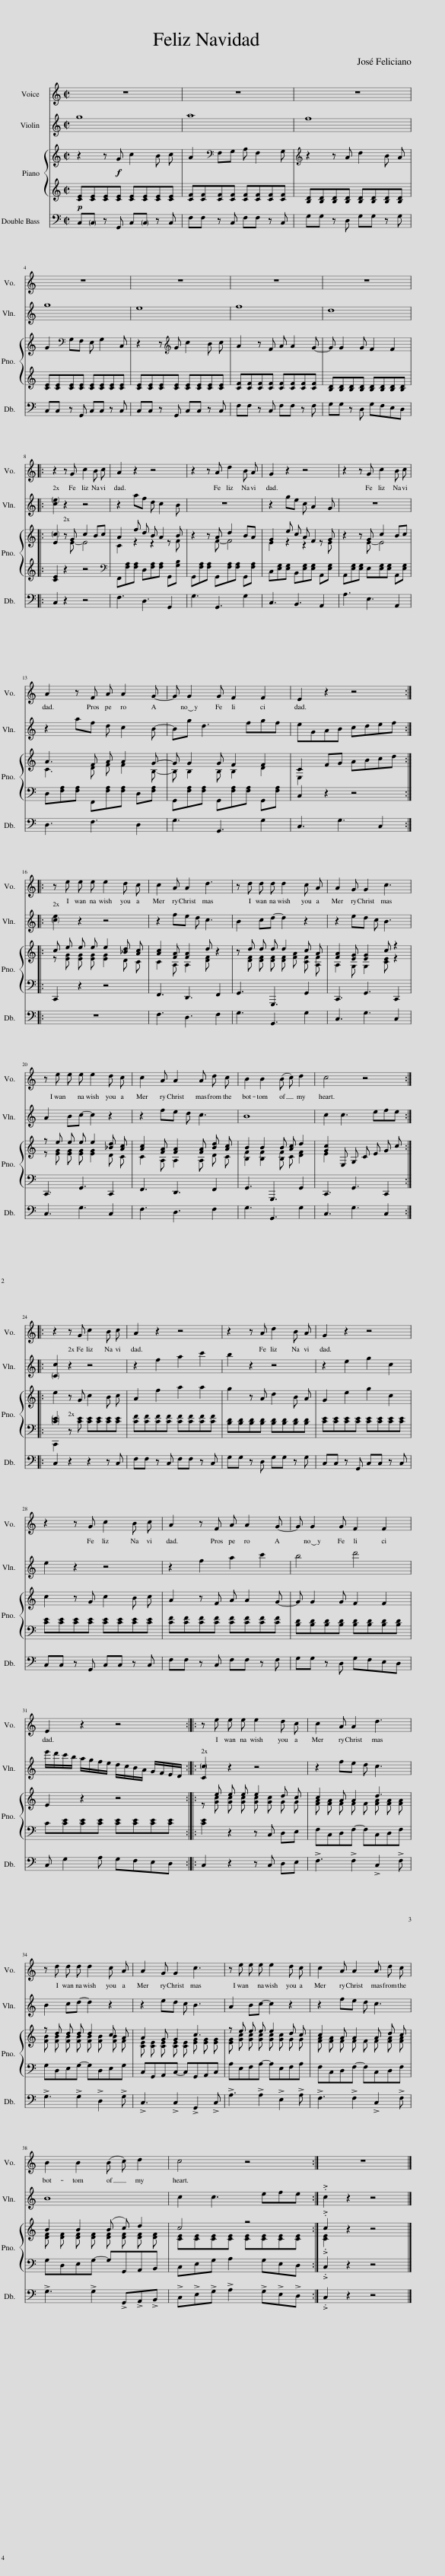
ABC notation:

X:1
%%score 1 2 { ( 3 5 ) | ( 4 6 ) } 7
L:1/8
M:2/2
I:linebreak $
K:C
V:1 treble
V:2 treble
V:3 treble
V:5 treble
V:4 treble
V:6 treble
V:7 bass transpose=-12
V:1
 z8 | z8 | z8 |$ z8 | z8 | %5
 z8 | z8 |:$ z2 z G c2 B c | A2 z2 z4 | z2 z A d2 B A | %10
 G2 z2 z4 | z2 z G c2 B c |$ A2 z F A A2 G- | G G2 G F2 F2 | E2 z2 z4 ::$ %15
 z e e e e2 d c | c2 A A2 d3 | z d d d d2 c A | A2 G G2 c3 |$ z e e e e2 d c | %20
 c2 A A2 A d c | B2 B2 (B c) d2 | c4 z4 ::$ z2 z G c2 B c | A2 z2 z4 | %25
 z2 z A d2 B A | G2 z2 z4 |$ z2 z G c2 B c | A2 z F A A2 G- | G G2 G F2 F2 |$ %30
 E2 z2 z4 :: z e e e e2 d c | c2 A A2 d3 |$ z d d d d2 c A | A2 G G2 c3 | %35
 z e e e e2 d c | c2 A A2 A d c |$ B2 B2 (B c) d2 | c4 z4 :| z8 |] %40
V:2
 g8 | a8 | f8 |$ g8 | e8 | %5
 f8 | d8 |:$ [ce]2 z2 z4 | z2 af d c2 B | z8 | %10
 z2 ge c A2 G | z8 |$ z2 af d c2 B- | Bg d3 fgf | eGAB cdef ::$ %15
 [ce]2 z2 z4 | z2 fe d c3 | B2 cd- d2 z2 | z2 ed c B3 |$ A2 Bc- c2 z2 | %20
 z2 fe d c3 | B8 | c2 c3 efe ::$ [Cc]2 z2 z4 | z2 f2 a2 c'2 | %25
 b2 z2 z4 | z2 e2 g2 c2 |$ e2 z2 z4 | z2 f2 a2 c'2 | b4 d'4 |$ %30
 e'/d'/c'/b/ a/g/f/e/ d/c/B/A/ G/F/E/D/ :: [Cc]2 z2 z4 | z2 fe d c3 |$ B2 cd- d2 z2 | z2 ed c B3 | %35
 A2 Bc- c2 z2 | z2 fe d c3 |$ B8 | c2 c3 efe :| .c2 z2 z4 |] %40
V:3
 z2 z!f! G c2 B c | A2[K:bass] F,G, A, F,2 G, |[K:treble] z2 z A d2 B A |$ G2[K:bass] G,F, E, G,2 C, | z2 z[K:treble] G c2 B c | %5
 A2 z F A A2 G- | G G2 G F2 F2 |:$ [Ec]2 z G c2 Bc | A2 f d B A2 B | z2 z A d2 BA | %10
 G2 e c A F2 G | z2 z G c2 Bc |$ A3 F A A2 G- | G G2 G F2 F2 | C2 FG ABcd ::$ %15
 c e e e e2 [_Bd] [Ac] | [Ac]2 [FA] [FA]2 d z2 | z d d d d2 c A | [FA]2 [EG] [EG]2 c z2 |$ z e e e e2 [_Bd] [Ac] | %20
 [Ac]2 [FA] [FA]2 [FA] [Bd] [Ac] | B2 B2 B [Ac] d2 | [Gc]2 E, G, C E G c ::$ e2 z G c2 B c | A2 f2 a2 a2 | %25
 g2 z A d2 B A | G2 e2 g2 c2 |$ c2 z G c2 B c | A2 z F A A2 G- | G G2 G F2 F2 |$ %30
 E2 z2 z4 :: x e e e e2 d c | c2 A A2 d3 |$ z d d d d2 c A | A2 G G2 c3 | %35
 z e e e e2 d c | c2 A A2 A d c |$ B2 B2 (B c) d2 | c4 z4 :| .c2 z2 z4 |] %40
V:4
!p! [CE][CE][CE][CE] [CE][CE][CE][CE] | [CF][CF][CF][CF] [CF][CF][CF][CF] | [B,D][B,D][B,D][B,D] [B,D][B,D][B,D][B,D] |$ [CE][CE][CE][CE] [CE][CE][CE][CE] | [CE][CE][CE][CE] [CE][CE][CE][CE] | %5
 [CF][CF][CF][CF] [CF][CF][CF][CF] | [B,D][B,D][B,D][B,D] [B,D][B,D][B,D][B,D] |:$ [CE]2 z2 z4 |[K:bass] F,,[F,A,][F,A,] D,[F,A,][F,A,] G,,[G,B,] | G,,[F,A,][F,A,] G,,[F,A,][F,A,] G,,[F,A,] | %10
 C,[E,G,][E,G,] B,,[E,G,][E,G,] A,,[E,G,] | A,,[E,G,][E,G,] E,[E,G,][E,G,] A,,[E,G,] |$ D,[F,A,][F,A,] F,,[F,A,][F,A,] D,[F,A,] | G,,[F,A,][F,A,] G,,[F,A,][F,A,] G,,[F,A,] | C,2 z2 z4 ::$ %15
 C,,2 z2 z4 | F,,3 D,,3 F,,2 | G,,3 G,,,3 G,,2 | C,,3 G,,3 C,,2 |$ C,,3 G,,3 C,,2 | %20
 F,,3 D,,3 F,,2 | G,,3 G,,,3 G,,2 | C,,3 G,,3 C,,2 ::$ [CE]2 z [CE] [CE][CE][CE][CE] | [CF][CF][CF][CF] [CF][CF][CF][CF] | %25
 [B,D][B,D][B,D][B,D] [B,D][B,D][B,D][B,D] | [CE][CE][CE][CE] [CE][CE][CE][CE] |$ [CE][CE][CE][CE] [CE][CE][CE][CE] | [CF][CF][CF][CF] [CF][CF][CF][CF] | [B,D][B,D][B,D][B,D] [B,D][B,D][B,D][B,D] |$ %30
 C[CE][CE][CE] [CE][CE][CE][CE] :: [CE]2 z2 z C, D,E, | F,C,D,F,- F,C,D,F, |$ G,D,E,G,- G,D,E,G, | C,G,,A,,C,- C,G,,A,,C, | %35
 A,E,F,A,- A,E,F,A, | F,C,D,F,- F,C,D,F, |$ G,D,E,G,- G,G,,A,,B,, | C,E,G, A,2 G,E,D, :| .C,2 z2 z4 |] %40
V:5
 x8 | x2[K:bass] x6 |[K:treble] x8 |$ x2[K:bass] x6 | x3[K:treble] x5 | %5
 x8 | x8 |:$ x3 E- E4 | C2 z2 z2 z F | x3 F- F4 | %10
 E2 z2 z2 z E | x3 E- E4 |$ C3 D F F2 B,- | B, B,2 B, B,2 D2 | E,2 x6 ::$ %15
 z [EG] [EG] [EG] [EG]2 D C | C2 A, A,2 [DF] x2 | x [DF] [DF] [DF] [DF] [FA] [CF] [A,F] | A,2 G, G,2 [CE] z2 |$ z [EG] [EG] [EG] [EG]2 D C | %20
 C2 A, A,2 A, D C | [B,F]2 [B,F]2 [B,F] C [DF]2 | E2 x2 x4 ::$ x8 | x8 | %25
 x8 | x8 |$ x8 | x8 | x8 |$ %30
 x8 :: z [Gc] [Gc] [Gc] [Gc] [Gc] G G | [FA] [FA] F F F [FA] [FA] [FA] |$ [FB] [FB] [FB] [FB] [FB] [FB] [FB] F | [CE] [CE] [CE] [CE] [CE] [EG] [EG] [EG] | %35
 [EG] [Gc] [Gc] [Gc] [Gc] [Gc] G G | [FA] [FA] F F F F [FA] [FA] |$ [DF] [DF] [DF] [DF] [DF] [DF] [DF] [DF] | [CE][CE][CE][CE] [CE][CE][CE][CE] :| .[CE]2 x6 |] %40
V:6
 x8 | x8 | x8 |$ x8 | x8 | %5
 x8 | x8 |:$ x8 |[K:bass] x8 | x8 | %10
 x8 | x8 |$ x8 | x8 | x8 ::$ %15
 x8 | x8 | x8 | x8 |$ x8 | %20
 x8 | x8 | x8 ::$ C,,2 x6 | x8 | %25
 x8 | x8 |$ x8 | x8 | x8 |$ %30
 x8 :: x8 | x8 |$ x8 | x8 | %35
 x8 | x8 |$ x8 | x8 :| x8 |] %40
V:7
 C,C, z G,, C,C, z C, | F,F, z C, F,F, z C, | G,G, z D, G,G, z G, |$ C,C, z G,, C,C, z C, | C,C, z G,, C,C, z C, | %5
 F,F, z C, F,F, z F, | G,G, z D, G,F,E,D, |:$ C,2 z2 z4 | F,3 D,3 G,,2 | G,3 G,,3 G,2 | %10
 C,3 B,,3 A,,2 | A,3 E,3 A,,2 |$ D,3 F,3 D,2 | G,3 G,,3 G,2 | C,3 G,3 C,2 ::$ %15
 z8 | F,3 D,3 F,2 | G,3 G,,3 G,2 | C,3 G,3 C,2 |$ C,3 G,3 C,2 | %20
 F,3 D,3 F,2 | G,3 G,,3 G,2 | C,3 G,3 C,2 ::$ C,2 z2 z2 z C, | F,F, z C, F,F, z C, | %25
 G,G, z D, G,G, z G, | C,C, z G,, C,C, z C, |$ C,C, z G,, C,C, z C, | F,F, z C, F,F, z F, | G,G, z D, G,F,E,D, |$ %30
 C, G,2 A, G,F,E,D, :: C,2 z2 z C, D,E, | !>!F,3 !>!F,2 !>!C,2 !>!F, |$ !>!G,3 !>!G,2 !>!D,2 !>!G, | !>!C,3 !>!C,2 !>!G,,2 !>!C, | %35
 !>!A,3 !>!A,2 !>!E,2 !>!A, | !>!F,3 !>!F,2 !>!C,2 !>!F, |$ !>!G,3 !>!G,2 !>!G,,!>!A,,!>!B,, | !>!C,!>!E,!>!G, !>!A,2 !>!G,!>!E,!>!D, :| .C,2 z2 z4 |] %40
